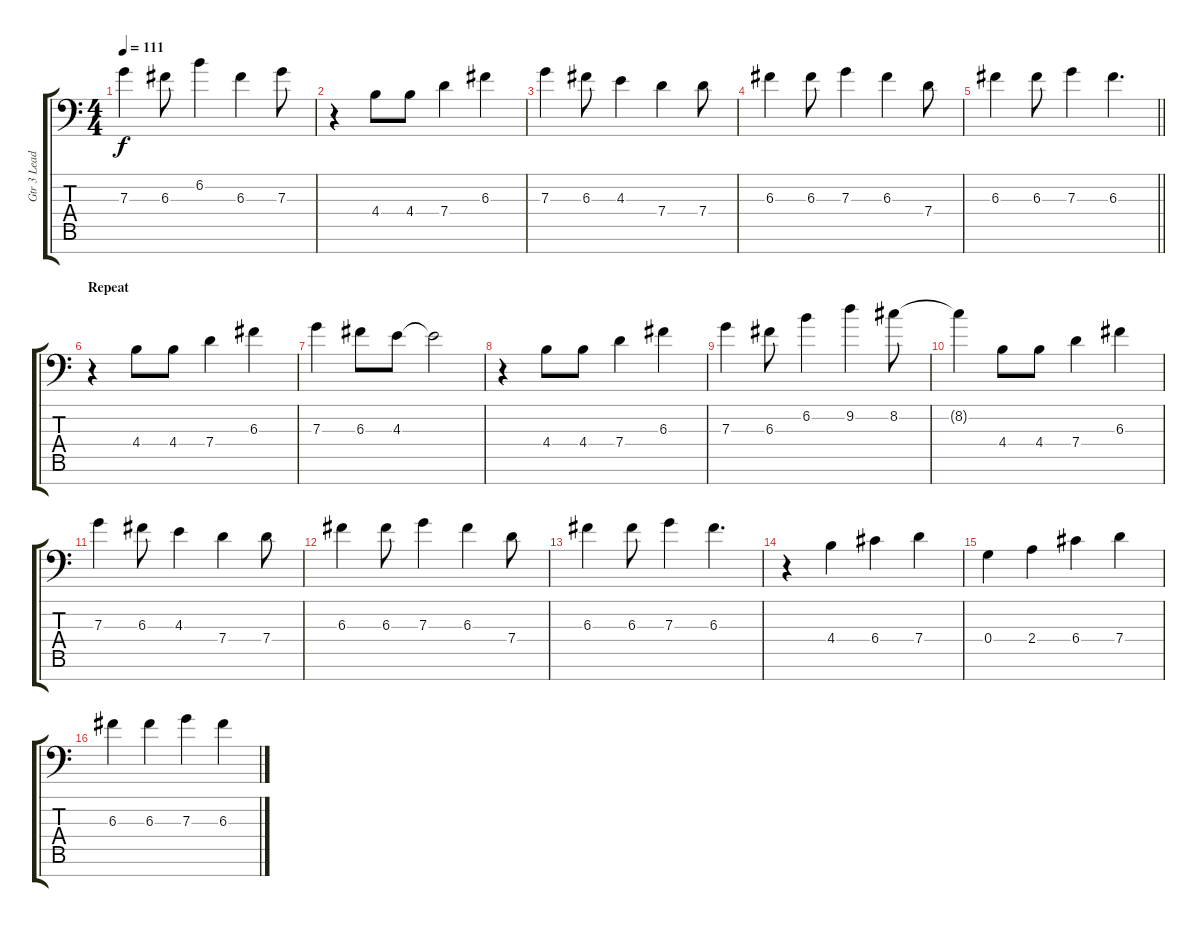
\track ("Gtr 3 Lead" "Gtr 3 Lead") {instrument distortionguitar}
\staff {score tabs}
\tuning (A3 F3 C3 G2 D2 A1 E1) {hide}
\ts (4 4)
\tempo 111
\clef f4
\ks c
7.3.4{dy f} 6.3.8 6.2.4 6.3.4 7.3.8 |
r.4 4.4.8 4.4.8 7.4.4 6.3.4 |
7.3.4 6.3.8 4.3.4 7.4.4 7.4.8 |
6.3.4 6.3.8 7.3.4 6.3.4 7.4.8 |
\barLineRight lightlight
6.3.4 6.3.8 7.3.4 6.3.4{d} |
\section ("" "Repeat")
r.4 4.4.8 4.4.8 7.4.4 6.3.4 |
7.3.4 6.3.8 4.3.8 4.3{t}.2 |
r.4 4.4.8 4.4.8 7.4.4 6.3.4 |
7.3.4 6.3.8 6.2.4 9.2.4 8.2.8 |
8.2{t}.4 4.4.8 4.4.8 7.4.4 6.3.4 |
7.3.4 6.3.8 4.3.4 7.4.4 7.4.8 |
6.3.4 6.3.8 7.3.4 6.3.4 7.4.8 |
6.3.4 6.3.8 7.3.4 6.3.4{d} |
r.4 4.4.4 6.4.4 7.4.4 |
0.4.4 2.4.4 6.4.4 7.4.4 |
6.3.4 6.3.4 7.3.4 6.3.4
